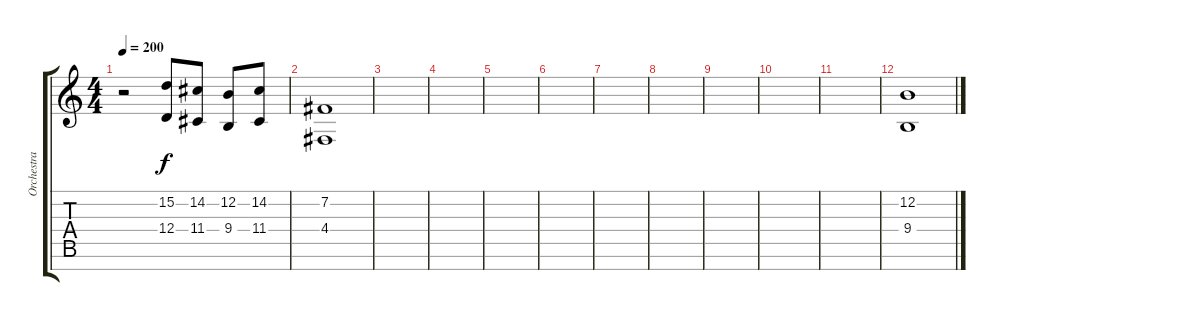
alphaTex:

\track ("Orchestra Hit" "Orchestra ") {instrument orchestrahit}
\staff {score tabs}
\tuning (E4 B3 G3 D3 A2 E2 B1) {hide}
\ts (4 4)
\tempo 200
\clef g2
\ks c
r.2{dy f} (15.2 12.4).8 (14.2 11.4).8 (12.2 9.4).8 (14.2 11.4).8 |
(7.2 4.4).1 |
|
|
|
|
|
|
|
|
|
(12.2 9.4).1
